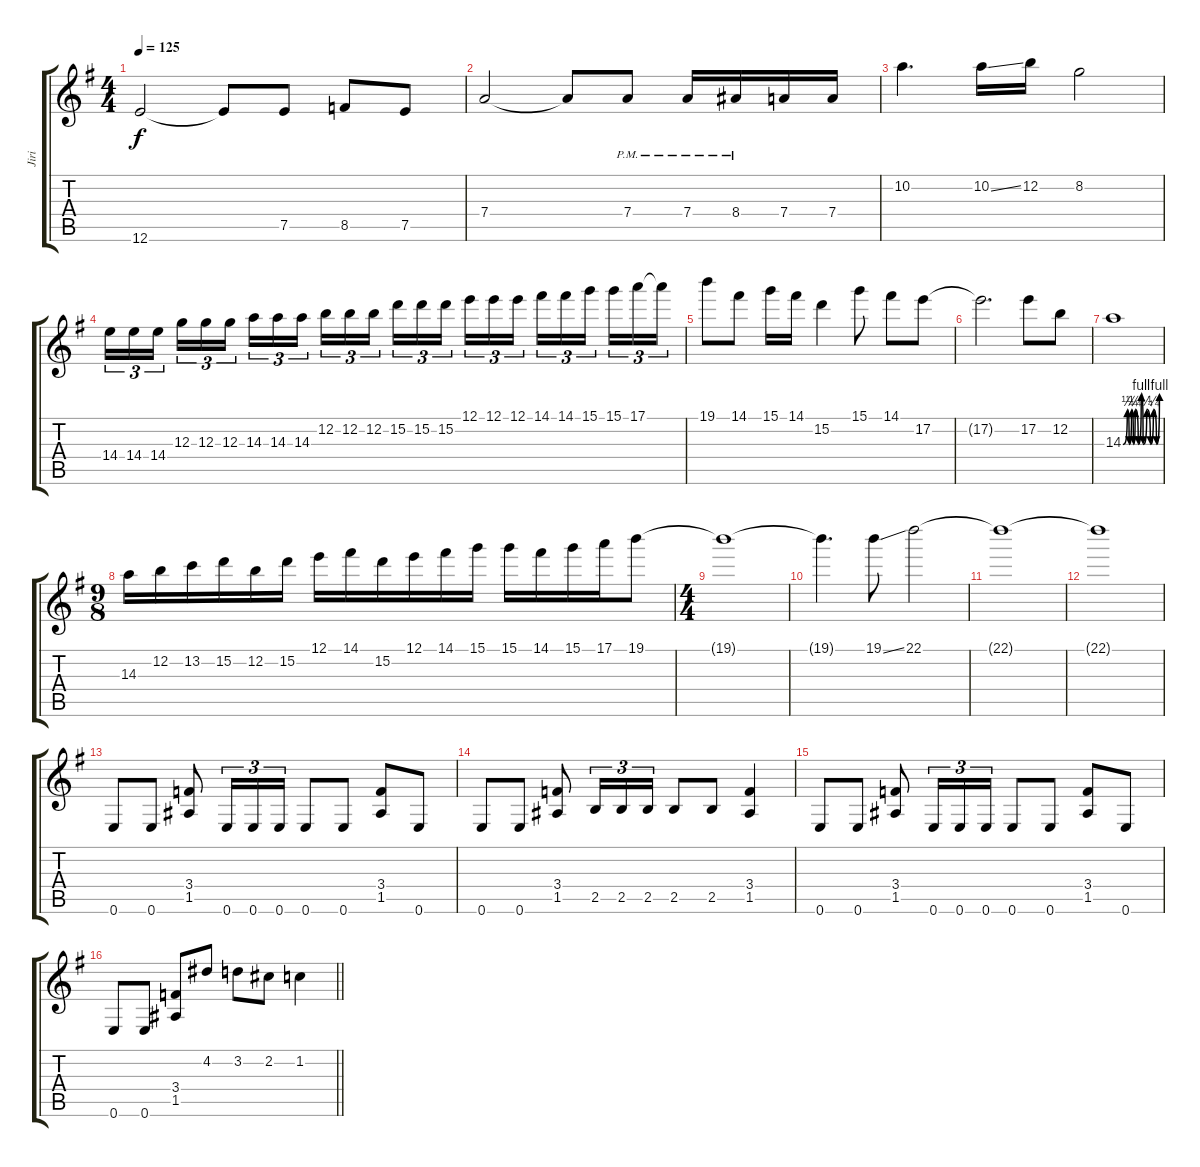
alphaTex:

\track ("Jiri" "Jiri") {instrument distortionguitar}
\staff {score tabs}
\tuning (E4 B3 G3 D3 A2 E2) {hide}
\ts (4 4)
\tempo 125
\clef g2
\ks g
12.6.2{dy f} 12.6{t}.8 7.5.8 8.5.8 7.5.8 |
7.4.2 7.4{t}.8 7.4{pm}.8 7.4{pm}.16 8.4{pm}.16 7.4.16 7.4.16 |
10.2.4{d} 10.2{ss}.16 12.2.16 8.2.2 |
14.4.16{tu (3 2)} 14.4.16{tu (3 2)} 14.4.16{tu (3 2) beam splitsecondary} 12.3.16{tu (3 2)} 12.3.16{tu (3 2)} 12.3.16{tu (3 2)} 14.3.16{tu (3 2)} 14.3.16{tu (3 2)} 14.3.16{tu (3 2) beam splitsecondary} 12.2.16{tu (3 2)} 12.2.16{tu (3 2)} 12.2.16{tu (3 2)} 15.2.16{tu (3 2)} 15.2.16{tu (3 2)} 15.2.16{tu (3 2) beam splitsecondary} 12.1.16{tu (3 2)} 12.1.16{tu (3 2)} 12.1.16{tu (3 2)} 14.1.16{tu (3 2)} 14.1.16{tu (3 2)} 15.1.16{tu (3 2) beam splitsecondary} 15.1.16{tu (3 2)} 17.1.16{tu (3 2)} 17.1{t}.16{tu (3 2)} |
19.1.8 14.1.8 15.1.16 14.1.16 15.2.4 15.1.8 14.1.8 17.2.8 |
17.2{t}.2{d} 17.2.8 12.2.8 |
14.3{be (custom 0 0 7 1 10 0 14 1 17 0 20 1 25 0 30 4 33 0 39 1 45 0 50 1 55 0 60 4)}.1 |
\ts (9 8)
14.3.16 12.2.16 13.2.16 15.2.16 12.2.16 15.2.16 12.1.16 14.1.16 15.2.16 12.1.16 14.1.16 15.1.16 15.1.16 14.1.16 15.1.16 17.1.16 19.1.8 |
\ts (4 4)
19.1{t}.1 |
19.1{t}.4{d} 19.1{ss}.8 22.1.2 |
22.1{t}.1 |
22.1{t}.1 |
0.6.8 0.6.8 (3.4 1.5).8 0.6.16{tu (3 2)} 0.6.16{tu (3 2)} 0.6.16{tu (3 2)} 0.6.8 0.6.8 (3.4 1.5).8 0.6.8 |
0.6.8 0.6.8 (3.4 1.5).8 2.5.16{tu (3 2)} 2.5.16{tu (3 2)} 2.5.16{tu (3 2)} 2.5.8 2.5.8 (3.4 1.5).4 |
0.6.8 0.6.8 (3.4 1.5).8 0.6.16{tu (3 2)} 0.6.16{tu (3 2)} 0.6.16{tu (3 2)} 0.6.8 0.6.8 (3.4 1.5).8 0.6.8 |
\barLineRight lightlight
0.6.8 0.6.8 (3.4 1.5).8 4.2.8 3.2.8 2.2.8 1.2.4
